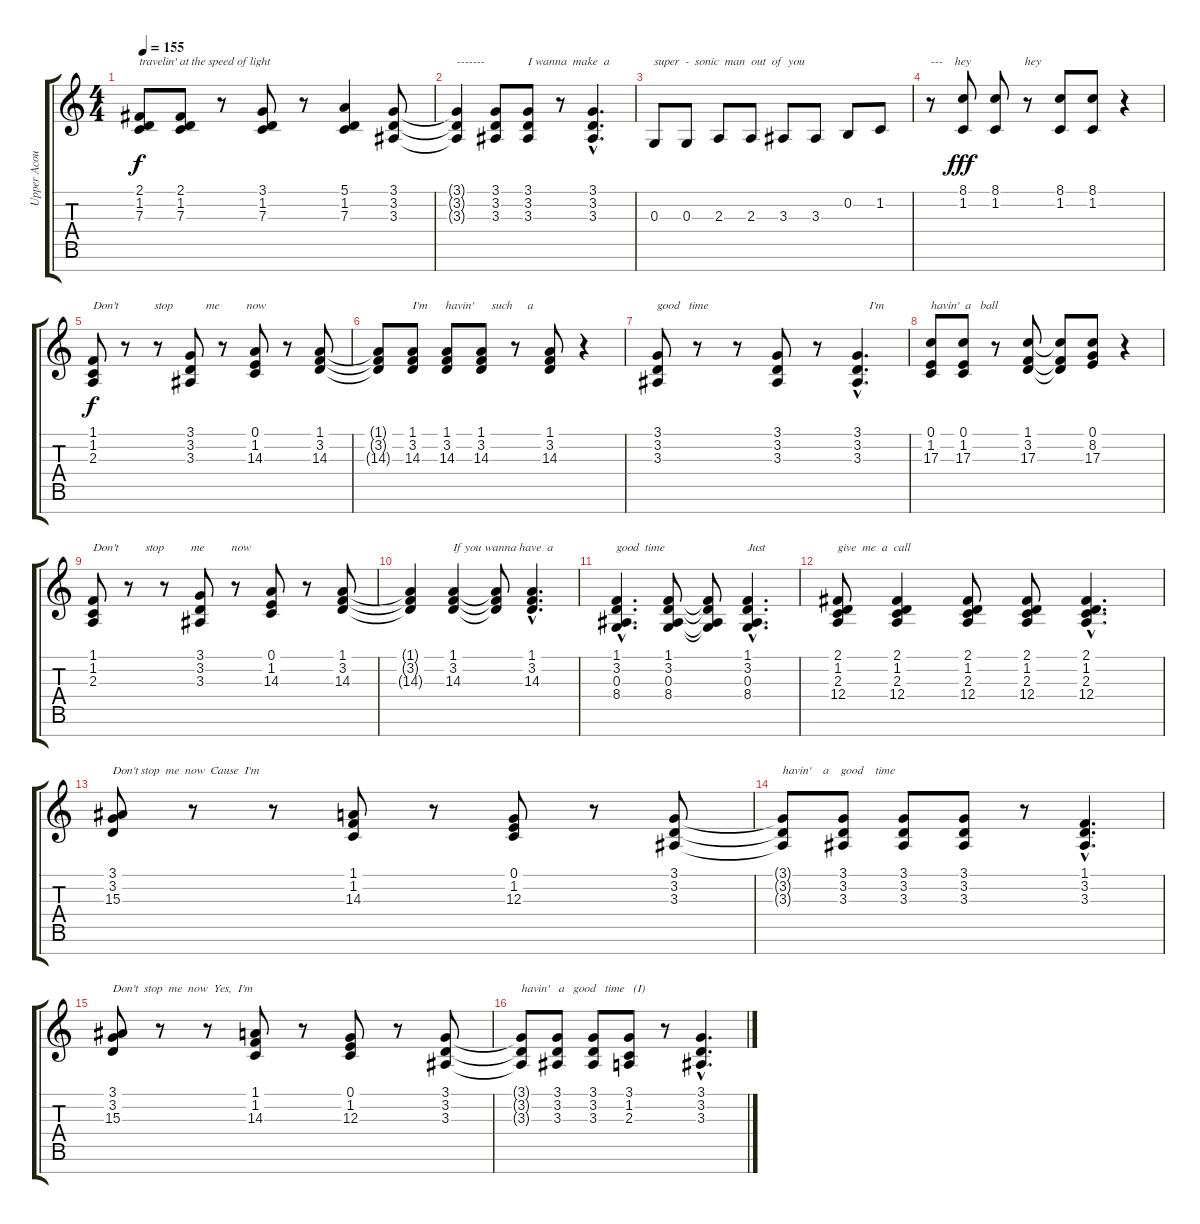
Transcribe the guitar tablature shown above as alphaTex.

\track ("Upper Acoustic Piano" "Upper Acou") {instrument acousticgrandpiano}
\staff {score tabs}
\tuning (E4 B3 G3 D3 A2 E2 B1) {hide}
\ts (4 4)
\tempo 155
\clef g2
\ks c
(2.1 1.2 7.3).8{txt "travelin' at the speed of light" dy f} (2.1 1.2 7.3).8 r.8 (3.1 1.2 7.3).8 r.8 (5.1 1.2 7.3).4 (3.1 3.2 3.3).8 |
(3.1{t} 3.2{t} 3.3{t}).4{txt "-------"} (3.1 3.2 3.3).8 (3.1 3.2 3.3).8{txt "I wanna  make  a"} r.8 (3.1{hac} 3.2{hac} 3.3{hac}).4{d} |
0.3.8{txt "super  -  sonic  man  out  of  you"} 0.3.8 2.3.8 2.3.8 3.3.8 3.3.8 0.2.8 1.2.8 |
r.8{txt "---    hey                  hey"} (8.1 1.2).8{dy fff} (8.1 1.2).8 r.8 (8.1 1.2).8 (8.1 1.2).8 r.4 |
(1.1 1.2 2.3).8{txt "Don't            stop           me         now" dy f} r.8 r.8 (3.1 3.2 3.3).8 r.8 (0.1 1.2 14.3).8 r.8 (1.1 3.2 14.3).8 |
(1.1{t} 3.2{t} 14.3{t}).8 (1.1 3.2 14.3).8{txt "I'm      havin'      such     a "} (1.1 3.2 14.3).8 (1.1 3.2 14.3).8 r.8 (1.1 3.2 14.3).8 r.4 |
(3.1 3.2 3.3).8{txt "good   time"} r.8 r.8 (3.1 3.2 3.3).8 r.8 (3.1{hac} 3.2{hac} 3.3{hac}).4{d txt "    I'm"} |
(0.1 1.2 17.3).8{txt "havin'  a   ball"} (0.1 1.2 17.3).8 r.8 (1.1 3.2 17.3).8 (1.1{t} 3.2{t} 17.3{t}).8 (0.1 8.2 17.3).8 r.4 |
(1.1 1.2 2.3).8{txt "Don't         stop         me         now"} r.8 r.8 (3.1 3.2 3.3).8 r.8 (0.1 1.2 14.3).8 r.8 (1.1 3.2 14.3).8 |
(1.1{t} 3.2{t} 14.3{t}).4 (1.1 3.2 14.3).4{txt "If you wanna have  a"} (1.1{t} 3.2{t} 14.3{t}).8 (1.1{hac} 3.2{hac} 14.3{hac}).4{d} |
(1.1{hac} 3.2{hac} 0.3{hac} 8.4{hac}).4{d txt "good  time"} (1.1 3.2 0.3 8.4).8 (1.1{t} 3.2{t} 0.3{t} 8.4{t}).8 (1.1{hac} 3.2{hac} 0.3{hac} 8.4{hac}).4{d txt "Just"} |
(2.1 1.2 2.3 12.4).8{txt "give  me  a  call"} (2.1 1.2 2.3 12.4).4 (2.1 1.2 2.3 12.4).8 (2.1 1.2 2.3 12.4).8 (2.1{hac} 1.2{hac} 2.3{hac} 12.4{hac}).4{d} |
(3.1 3.2 15.3).8{txt "Don't stop  me  now  Cause  I'm"} r.8 r.8 (1.1 1.2 14.3).8 r.8 (0.1 1.2 12.3).8 r.8 (3.1 3.2 3.3).8 |
(3.1{t} 3.2{t} 3.3{t}).8{txt "havin'    a    good    time"} (3.1 3.2 3.3).8 (3.1 3.2 3.3).8 (3.1 3.2 3.3).8 r.8 (1.1{hac} 3.2{hac} 3.3{hac}).4{d} |
(3.1 3.2 15.3).8{txt "Don't  stop  me  now  Yes,  I'm"} r.8 r.8 (1.1 1.2 14.3).8 r.8 (0.1 1.2 12.3).8 r.8 (3.1 3.2 3.3).8 |
(3.1{t} 3.2{t} 3.3{t}).8{txt "havin'   a   good   time   (I)"} (3.1 3.2 3.3).8 (3.1 3.2 3.3).8 (3.1 1.2 2.3).8 r.8 (3.1{hac} 3.2{hac} 3.3{hac}).4{d}
